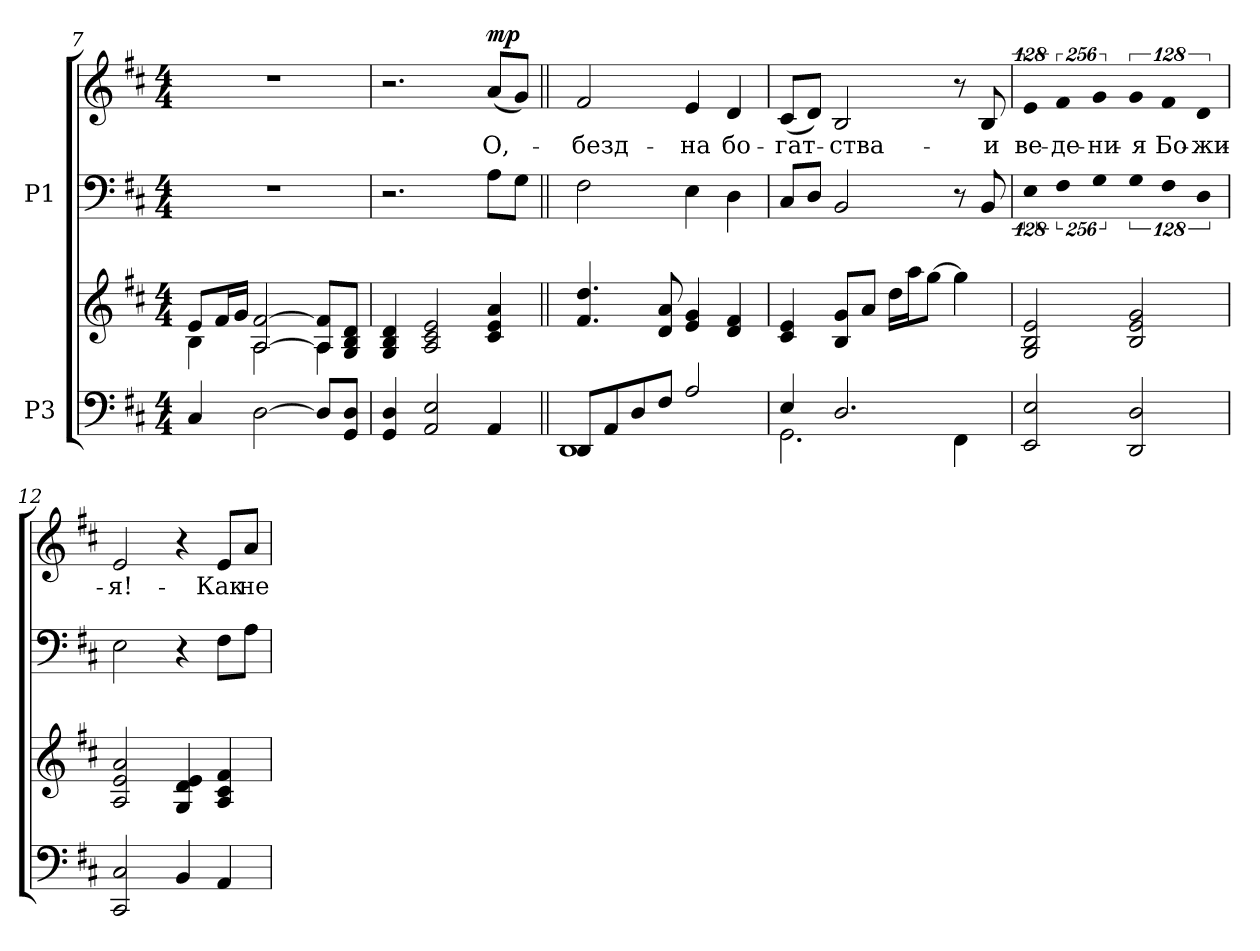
**kern	**kern	**kern	**kern	**text	**dynam
*part2	*part2	*part1	*part1	*part1	*part1
*staff4	*staff3	*staff2	*staff1	*staff1	*staff1/2
*I"P3	*	*I"P1	*	*	*
*clefF4	*clefG2	*clefF4	*clefG2	*	*
*k[f#c#]	*k[f#c#]	*k[f#c#]	*k[f#c#]	*	*
*D:	*D:	*D:	*D:	*	*
*M4/4	*M4/4	*M4/4	*M4/4	*	*
=7	=7	=7	=7	=7	=7
*	*^	*	*	*	*
4C#i/	8ei/L	4Bi\	1r	1r	.	.
.	16f#i/L	.	.	.	.	.
.	16gi/JJ	.	.	.	.	.
[>2Di\	[>2Ai/ [>2f#i	2Ai\	.	.	.	.
8Di/L]	8Ai/] 8f#i]L	4Ai\	.	.	.	.
8GGi/ 8DiJ	8Gi/ 8Bi 8diJ	.	.	.	.	.
*	*v	*v	*	*	*	*
=8	=8	=8	=8	=8	=8
4GGi/ 4Di	4Gi/ 4Bi 4di	2.r	2.r	.	.
2AAi/ 2Ei	2Ai/ 2c#i 2ei	.	.	.	.
!	!	!	!	!LO:LY:b:color=#000000	!
4AAi/	4c#i/ 4ei 4ai	8Ai\L	(8ai/L	О,-	mp
.	.	8Gi\J	8gi/J)	.	.
=9||	=9||	=9||	=9||	=9||	=9||
*^	*	*	*	*	*
!	!	!	!	!	!LO:LY:b:color=#000000	!
8DDi/L	1DDi	4.f#i/ 4.ddi	2F#i\	2f#i/	-безд-	.
8AAi/	.	.	.	.	.	.
8Di/	.	.	.	.	.	.
8F#i/J	.	8di/ 8ai	.	.	.	.
!	!	!	!	!	!LO:LY:b:color=#000000	!
2Ai/	.	4ei/ 4gi	4Ei\	4ei/	-на	.
!	!	!	!	!	!LO:LY:b:color=#000000	!
.	.	4di/ 4f#i	4Di\	4di/	бо-	.
!!LO:LB:g=z
=10	=10	=10	=10	=10	=10	=10
!	!	!	!	!	!LO:LY:b:color=#000000	!
4Ei/	2.GGi\	4c#i/ 4ei	8C#i/L	(8c#i/L	-гат-	.
.	.	.	8Di/J	8di/J)	.	.
!	!	!	!	!	!LO:LY:b:color=#000000	!
2.Di/	.	8Bi/ 8giL	2BBi/	2Bi/	-ства-	.
.	.	8ai/J	.	.	.	.
.	.	16ddi\LL	.	.	.	.
.	.	16aai\J	.	.	.	.
.	.	[>8ggi\J	.	.	.	.
.	4FF#i\	4ggi\]	8r	8r	.	.
!	!	!	!	!	!LO:LY:b:color=#000000	!
.	.	.	8BBi/	8Bi/	-и	.
*v	*v	*	*	*	*	*
=11	=11	=11	=11	=11	=11
!	!	!LO:N:vis=4	!LO:N:vis=4	!	!
!	!	!	!	!LO:LY:b:color=#000000	!
2EEi/ 2Ei	2Gi/ 2Bi 2ei	512%85Ei\	512%85ei/	ве-	.
!	!	!LO:N:vis=4	!LO:N:vis=4	!	!
!	!	!	!	!LO:LY:b:color=#000000	!
.	.	1024%171F#i\	1024%171f#i/	-де-	.
!	!	!LO:N:vis=4	!LO:N:vis=4	!	!
!	!	!	!	!LO:LY:b:color=#000000	!
.	.	1024%171Gi\	1024%171gi/	-ни-	.
!	!	!LO:N:vis=4	!LO:N:vis=4	!	!
!	!	!	!	!LO:LY:b:color=#000000	!
2DDi/ 2Di	2Bi/ 2ei 2gi	512%85Gi\	512%85gi/	-я	.
!	!	!LO:N:vis=4	!LO:N:vis=4	!	!
!	!	!	!	!LO:LY:b:color=#000000	!
.	.	1024%171F#i\	1024%171f#i/	Бо-	.
!	!	!LO:N:vis=4	!LO:N:vis=4	!	!
!	!	!	!	!LO:LY:b:color=#000000	!
.	.	1024%171Di\	1024%171di/	-жи-	.
=12	=12	=12	=12	=12	=12
!	!	!	!	!LO:LY:b:color=#000000	!
2CC#i/ 2C#i	2Ai/ 2ei 2ai	2Ei\	2ei/	-я!-	.
4BBi/	4Gi/ 4di 4ei	4r	4r	.	.
!	!	!	!	!LO:LY:b:color=#000000	!
4AAi/	4Ai/ 4c#i 4f#i	8F#i\L	8ei/L	-Как	.
!	!	!	!	!LO:LY:b:color=#000000	!
.	.	8Ai\J	8ai/J	не-	.
=	=	=	=	=	=
*-	*-	*-	*-	*-	*-
